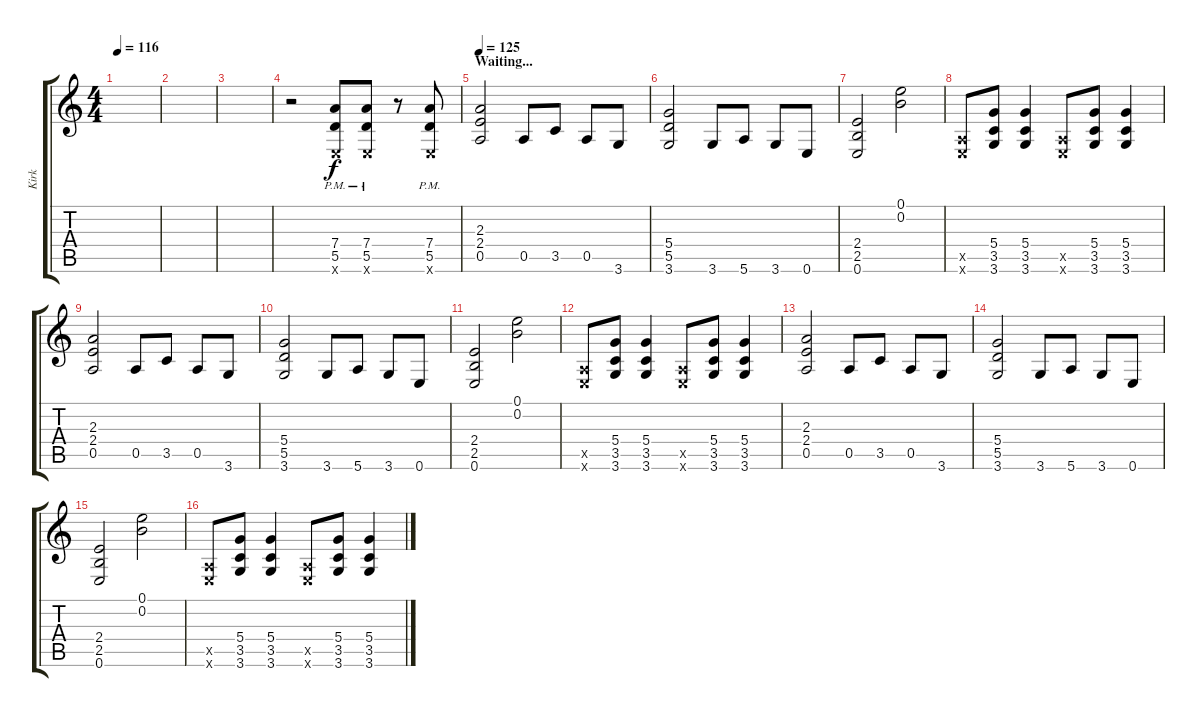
\track ("Kirk" "Kirk") {instrument overdrivenguitar}
\staff {score tabs}
\tuning (E4 B3 G3 D3 A2 E2) {hide}
\ts (4 4)
\tempo 116
\clef g2
\ks c
|
|
|
r.2 (7.4{pm} 5.5{pm} 0.6{x}).8 (7.4{pm} 5.5{pm} 0.6{x}).8 r.8 (7.4{pm} 5.5{pm} 0.6{x}).8 |
\section ("" "Waiting...")
\tempo 125
(2.3 2.4 0.5).2 0.5.8 3.5.8 0.5.8 3.6.8 |
(5.4 5.5 3.6).2 3.6.8 5.6.8 3.6.8 0.6.8 |
(2.4 2.5 0.6).2 (0.1 0.2).2 |
(0.5{x} 0.6{x}).8 (5.4 3.5 3.6).8 (5.4 3.5 3.6).4 (0.5{x} 0.6{x}).8 (5.4 3.5 3.6).8 (5.4 3.5 3.6).4 |
(2.3 2.4 0.5).2 0.5.8 3.5.8 0.5.8 3.6.8 |
(5.4 5.5 3.6).2 3.6.8 5.6.8 3.6.8 0.6.8 |
(2.4 2.5 0.6).2 (0.1 0.2).2 |
(0.5{x} 0.6{x}).8 (5.4 3.5 3.6).8 (5.4 3.5 3.6).4 (0.5{x} 0.6{x}).8 (5.4 3.5 3.6).8 (5.4 3.5 3.6).4 |
(2.3 2.4 0.5).2 0.5.8 3.5.8 0.5.8 3.6.8 |
(5.4 5.5 3.6).2 3.6.8 5.6.8 3.6.8 0.6.8 |
(2.4 2.5 0.6).2 (0.1 0.2).2 |
(0.5{x} 0.6{x}).8 (5.4 3.5 3.6).8 (5.4 3.5 3.6).4 (0.5{x} 0.6{x}).8 (5.4 3.5 3.6).8 (5.4 3.5 3.6).4
